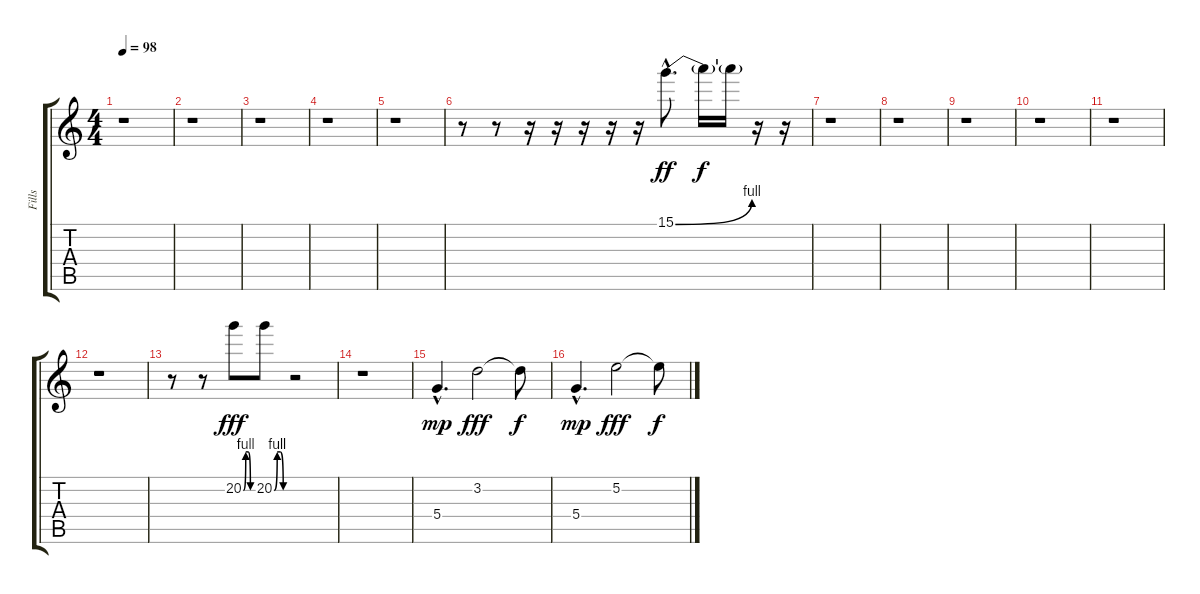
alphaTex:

\track ("Fills" "Fills") {instrument electricguitarjazz}
\staff {score tabs}
\tuning (E4 B3 G3 D3 A2 E2) {hide}
\ts (4 4)
\tempo 98
\clef g2
\ks c
r.1{dy f} |
r.1 |
r.1 |
r.1 |
r.1 |
r.8 r.8 r.16 r.16 r.16 r.16 r.16 15.1{be (bend 0 0 60 4) hac}.8{d dy ff volume 14 balance 11 instrument distortionguitar} 15.1{t}.16{dy f} 15.1{t}.16 r.16 r.16 |
r.1 |
r.1 |
r.1 |
r.1 |
r.1 |
r.1 |
r.8 r.8 20.2{be (custom 0 0 15 4 30 4 45 0 60 0)}.8{dy fff volume 16 instrument guitarharmonics} 20.2{be (custom 0 0 15 4 30 4 45 0 60 0)}.8 r.2 |
r.1 |
5.4{hac}.4{d dy mp volume 4 instrument distortionguitar} 3.2.2{dy fff} 3.2{t}.8{dy f} |
5.4{hac}.4{d dy mp} 5.2.2{dy fff} 5.2{t}.8{dy f}
